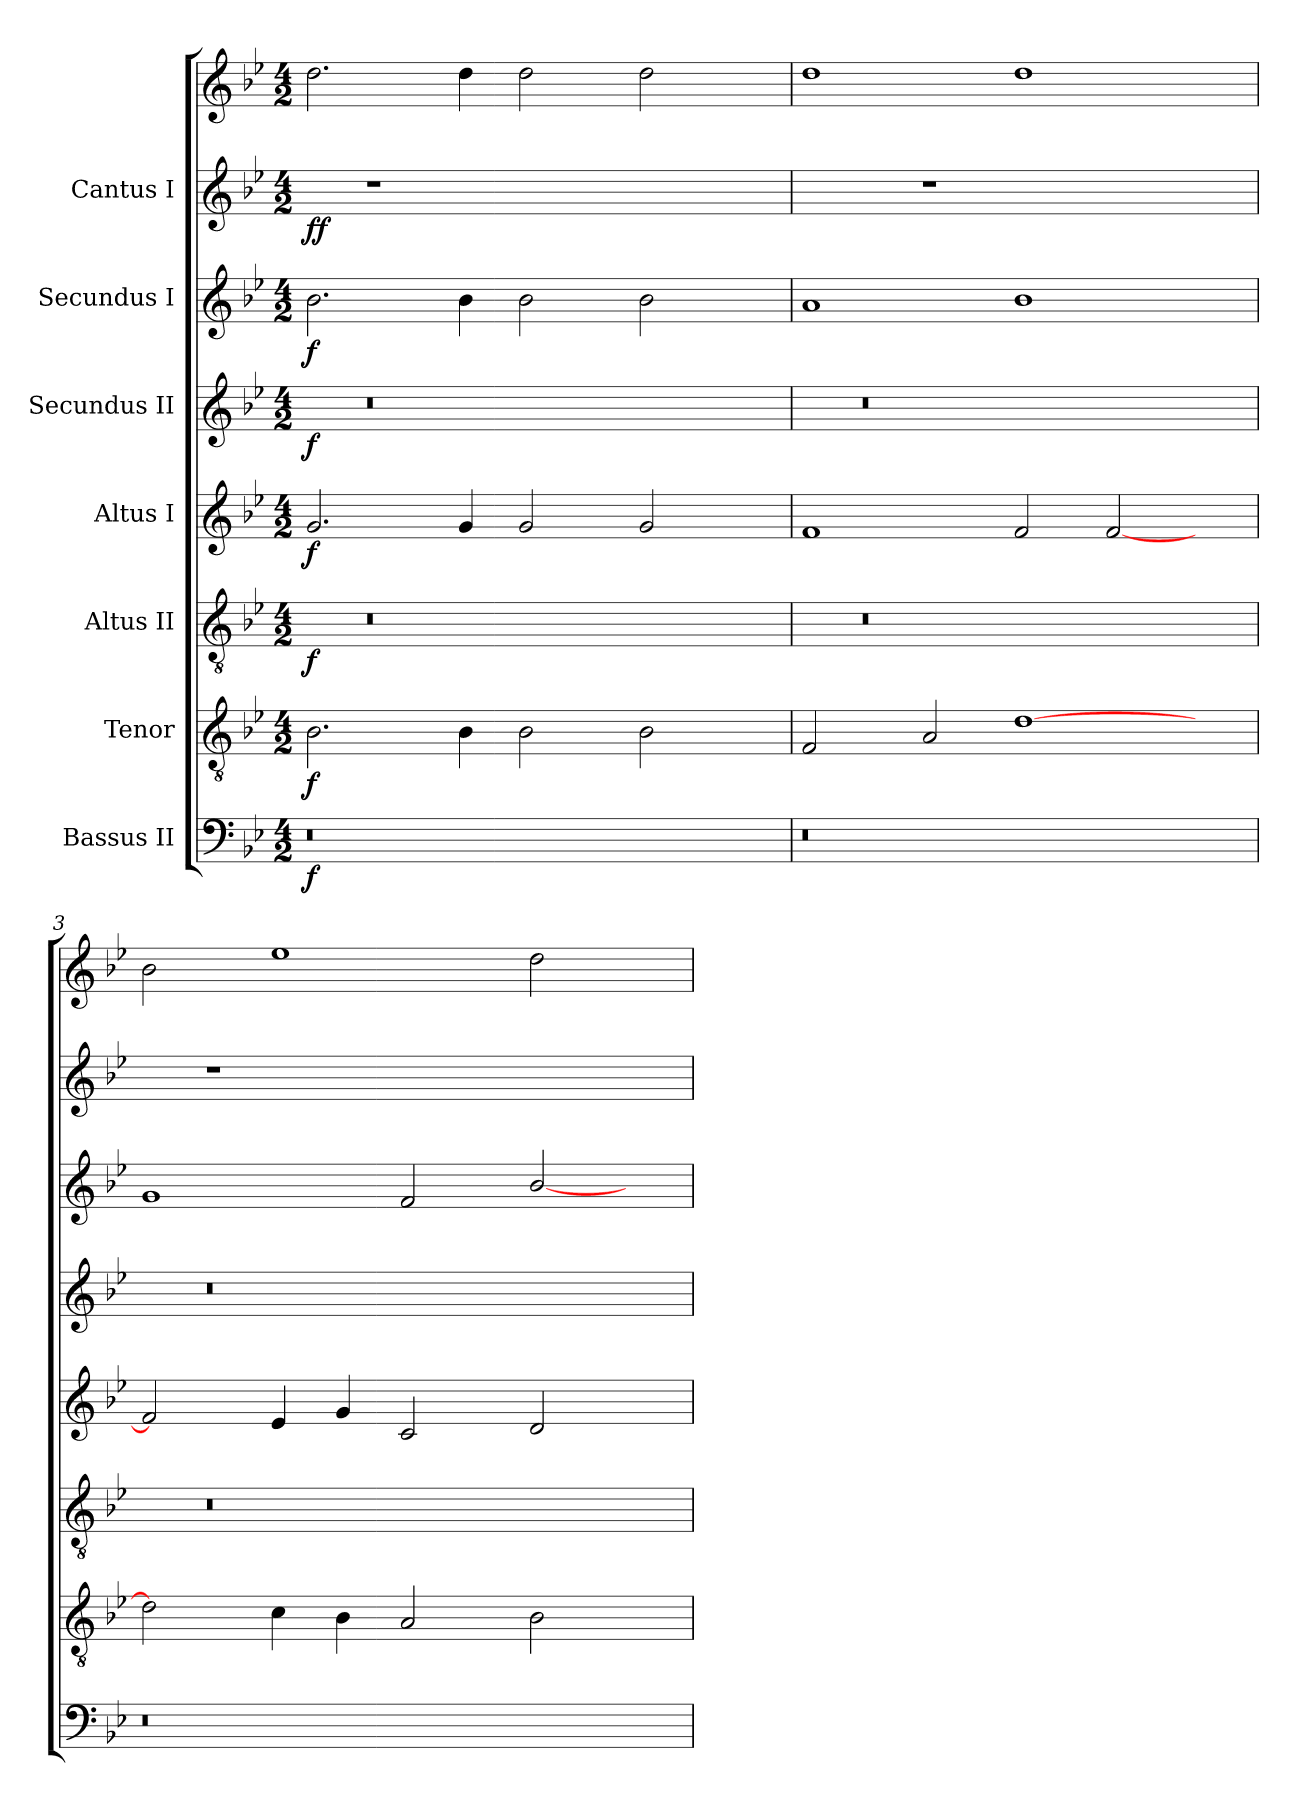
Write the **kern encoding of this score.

**kern	**dynam	**kern	**dynam	**kern	**dynam	**kern	**dynam	**kern	**dynam	**kern	**dynam	**kern	**kern	**dynam
*part7	*part7	*part6	*part6	*part5	*part5	*part4	*part4	*part3	*part3	*part2	*part2	*part1	*part1	*part1
*staff8	*staff8	*staff7	*staff7	*staff6	*staff6	*staff5	*staff5	*staff4	*staff4	*staff3	*staff3	*staff2	*staff1	*staff1/2
*I"Bassus II	*	*I"Tenor	*	*I"Altus II	*	*I"Altus I	*	*I"Secundus II	*	*I"Secundus I	*	*I"Cantus  I	*	*
!!LO:PB:g=z
*stria5	*	*stria5	*	*stria5	*	*stria5	*	*stria5	*	*stria5	*	*stria5	*stria5	*
*clefF4	*	*clefGv2	*	*clefGv2	*	*clefG2	*	*clefG2	*	*clefG2	*	*clefG2	*clefG2	*
*k[b-e-]	*	*k[b-e-]	*	*k[b-e-]	*	*k[b-e-]	*	*k[b-e-]	*	*k[b-e-]	*	*k[b-e-]	*k[b-e-]	*
*B-:	*	*B-:	*	*B-:	*	*B-:	*	*B-:	*	*B-:	*	*B-:	*B-:	*
*M4/2	*	*M4/2	*	*M4/2	*	*M4/2	*	*M4/2	*	*M4/2	*	*M4/2	*M4/2	*
*MM156	*	*MM156	*	*MM156	*	*MM156	*	*MM156	*	*MM156	*	*MM156	*MM156	*
=1	=1	=1	=1	=1	=1	=1	=1	=1	=1	=1	=1	=1	=1	=1
!	!LO:DY:b	!	!LO:DY:b	!	!LO:DY:b	!	!LO:DY:b	!	!LO:DY:b	!	!LO:DY:b	!	!	!LO:DY:b=2
!	!	!	!	!	!	!	!	!	!	!	!	!	!	!LO:DY:n=1:b
0r	f	2.B-\	f	4ryy	f	2.g/	f	4ryy	f	2.b-\	f	4ryy	2.dd\	f f
.	.	.	.	0r	.	.	.	0r	.	.	.	1r	.	.
.	.	4B-\	.	.	.	4g/	.	.	.	4b-\	.	.	4dd\	.
.	.	2B-\	.	.	.	2g/	.	.	.	2b-\	.	.	2dd\	.
.	.	.	.	.	.	.	.	.	.	.	.	1ryy	.	.
.	.	2B-\	.	.	.	2g/	.	.	.	2b-\	.	.	2dd\	.
4ryy	.	4ryy	.	.	.	4ryy	.	.	.	4ryy	.	.	4ryy	.
=2	=2	=2	=2	=2	=2	=2	=2	=2	=2	=2	=2	=2	=2	=2
0r	.	2F/	.	4ryy	.	1f	.	4ryy	.	1a	.	2ryy	1dd	.
.	.	.	.	0r	.	.	.	0r	.	.	.	.	.	.
.	.	2A/	.	.	.	.	.	.	.	.	.	1r	.	.
.	.	[>1d	.	.	.	2f/	.	.	.	1b-	.	.	1dd	.
.	.	.	.	.	.	[<2f/	.	.	.	.	.	2.ryy	.	.
4ryy	.	4ryy	.	.	.	4ryy	.	.	.	4ryy	.	.	4ryy	.
=3	=3	=3	=3	=3	=3	=3	=3	=3	=3	=3	=3	=3	=3	=3
0r	.	2d\]	.	4ryy	.	2f/]	.	4ryy	.	1g	.	4ryy	2b-\	.
.	.	.	.	0r	.	.	.	0r	.	.	.	1r	.	.
.	.	4c\	.	.	.	4e-/	.	.	.	.	.	.	1ee-	.
.	.	4B-\	.	.	.	4g/	.	.	.	.	.	.	.	.
.	.	2A/	.	.	.	2c/	.	.	.	2f/	.	.	.	.
.	.	.	.	.	.	.	.	.	.	.	.	1ryy	.	.
.	.	2B-\	.	.	.	2d/	.	.	.	[<2b-/	.	.	2dd\	.
4ryy	.	4ryy	.	.	.	4ryy	.	.	.	4ryy	.	.	4ryy	.
=	=	=	=	=	=	=	=	=	=	=	=	=	=	=
*-	*-	*-	*-	*-	*-	*-	*-	*-	*-	*-	*-	*-	*-	*-
